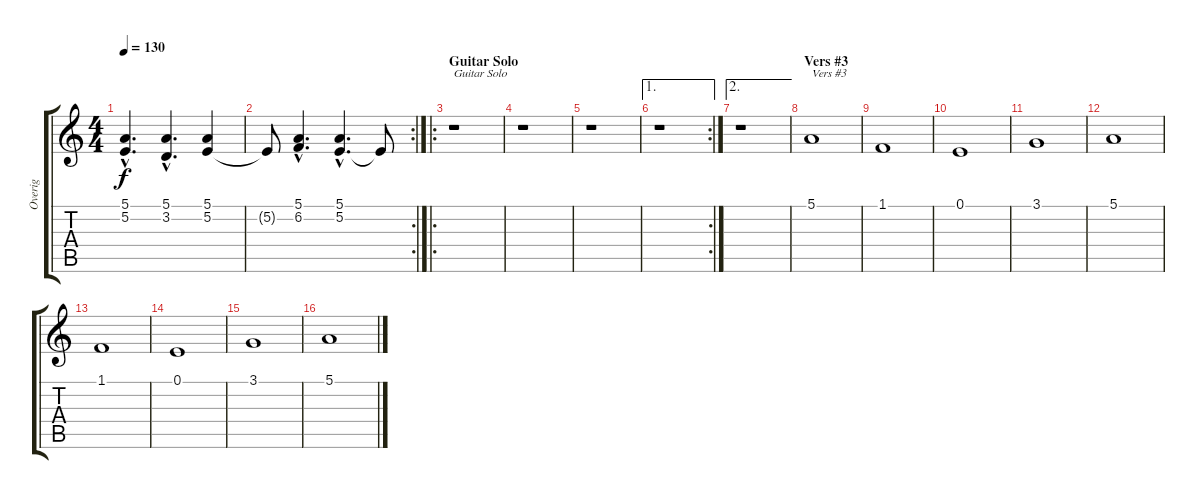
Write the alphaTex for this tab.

\track ("Overig" "Overig") {instrument tremolostrings}
\staff {score tabs}
\tuning (E4 B3 G3 D3 A2 E2) {hide}
\ts (4 4)
\tempo 130
\clef g2
\ks c
(5.1{hac} 5.2{hac}).4{d dy f} (5.1{hac} 3.2{hac}).4{d} (5.1 5.2).4 |
\rc 2
5.2{t}.8 (5.1{hac} 6.2{hac}).4{d} (5.1{hac} 5.2{hac}).4{d} 5.2{t}.8 |
\ro
\section ("" "Guitar Solo")
r.1{txt "Guitar Solo"} |
r.1 |
r.1 |
\ae 1
\rc 2
r.1 |
\ae 2
r.1 |
\section ("" "Vers #3")
5.1.1{txt "Vers #3" volume 6 instrument tremolostrings} |
1.1.1 |
0.1.1 |
3.1.1 |
5.1.1 |
1.1.1 |
0.1.1 |
3.1.1 |
5.1.1
